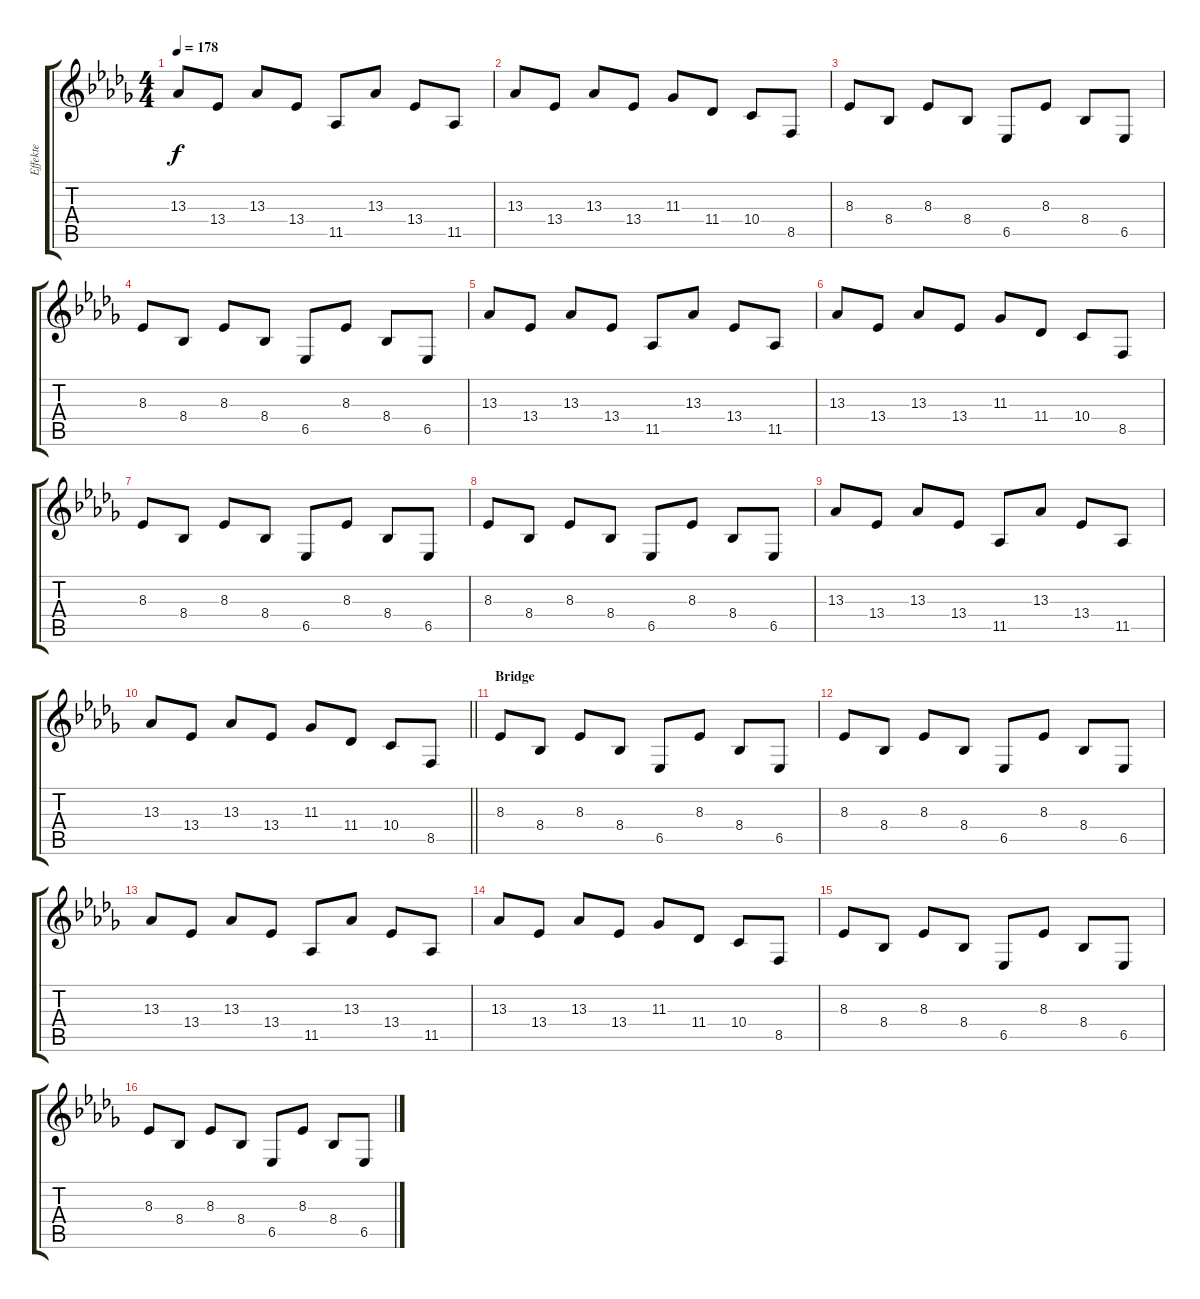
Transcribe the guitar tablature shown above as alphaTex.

\track ("Effekte" "Effekte") {instrument lead5charang}
\staff {score tabs}
\tuning (E4 B3 G3 D3 A2 E2) {hide}
\ts (4 4)
\tempo 178
\clef g2
\ks db
13.3.8{dy f} 13.4.8 13.3.8 13.4.8 11.5.8 13.3.8 13.4.8 11.5.8 |
13.3.8 13.4.8 13.3.8 13.4.8 11.3.8 11.4.8 10.4.8 8.5.8 |
8.3.8 8.4.8 8.3.8 8.4.8 6.5.8 8.3.8 8.4.8 6.5.8 |
8.3.8 8.4.8 8.3.8 8.4.8 6.5.8 8.3.8 8.4.8 6.5.8 |
13.3.8 13.4.8 13.3.8 13.4.8 11.5.8 13.3.8 13.4.8 11.5.8 |
13.3.8 13.4.8 13.3.8 13.4.8 11.3.8 11.4.8 10.4.8 8.5.8 |
8.3.8 8.4.8 8.3.8 8.4.8 6.5.8 8.3.8 8.4.8 6.5.8 |
8.3.8 8.4.8 8.3.8 8.4.8 6.5.8 8.3.8 8.4.8 6.5.8 |
13.3.8 13.4.8 13.3.8 13.4.8 11.5.8 13.3.8 13.4.8 11.5.8 |
\barLineRight lightlight
13.3.8 13.4.8 13.3.8 13.4.8 11.3.8 11.4.8 10.4.8 8.5.8 |
\section ("" "Bridge")
8.3.8 8.4.8 8.3.8 8.4.8 6.5.8 8.3.8 8.4.8 6.5.8 |
8.3.8 8.4.8 8.3.8 8.4.8 6.5.8 8.3.8 8.4.8 6.5.8 |
13.3.8 13.4.8 13.3.8 13.4.8 11.5.8 13.3.8 13.4.8 11.5.8 |
13.3.8 13.4.8 13.3.8 13.4.8 11.3.8 11.4.8 10.4.8 8.5.8 |
8.3.8 8.4.8 8.3.8 8.4.8 6.5.8 8.3.8 8.4.8 6.5.8 |
8.3.8 8.4.8 8.3.8 8.4.8 6.5.8 8.3.8 8.4.8 6.5.8
